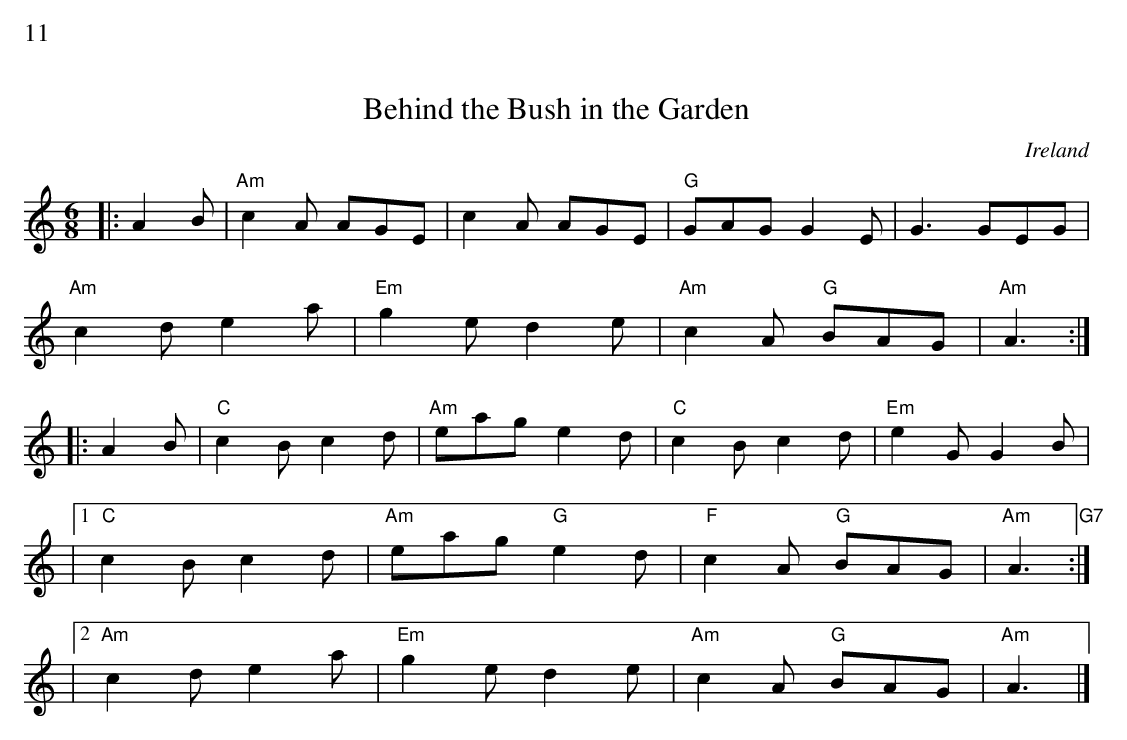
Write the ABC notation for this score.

X:1
%%text 11
T:Behind the Bush in the Garden
O: Ireland
M: 6/8
K: Am
|:A2B| "Am"c2A AGE|c2A AGE|"G"GAGG2E|G3GEG |
"Am"c2de2a|"Em"g2ed2e| "Am"c2A "G"BAG| "Am"A3:|
|:A2B|"C"c2Bc2d|"Am"eage2d|"C"c2Bc2d|"Em"e2GG2B |
|1"C"c2Bc2d|"Am"eag"G"e2d |"F"c2A "G"BAG|"Am"A3"G7":|
|2"Am"c2de2a|"Em"g2ed2e| "Am"c2A "G"BAG| "Am"A3|]
